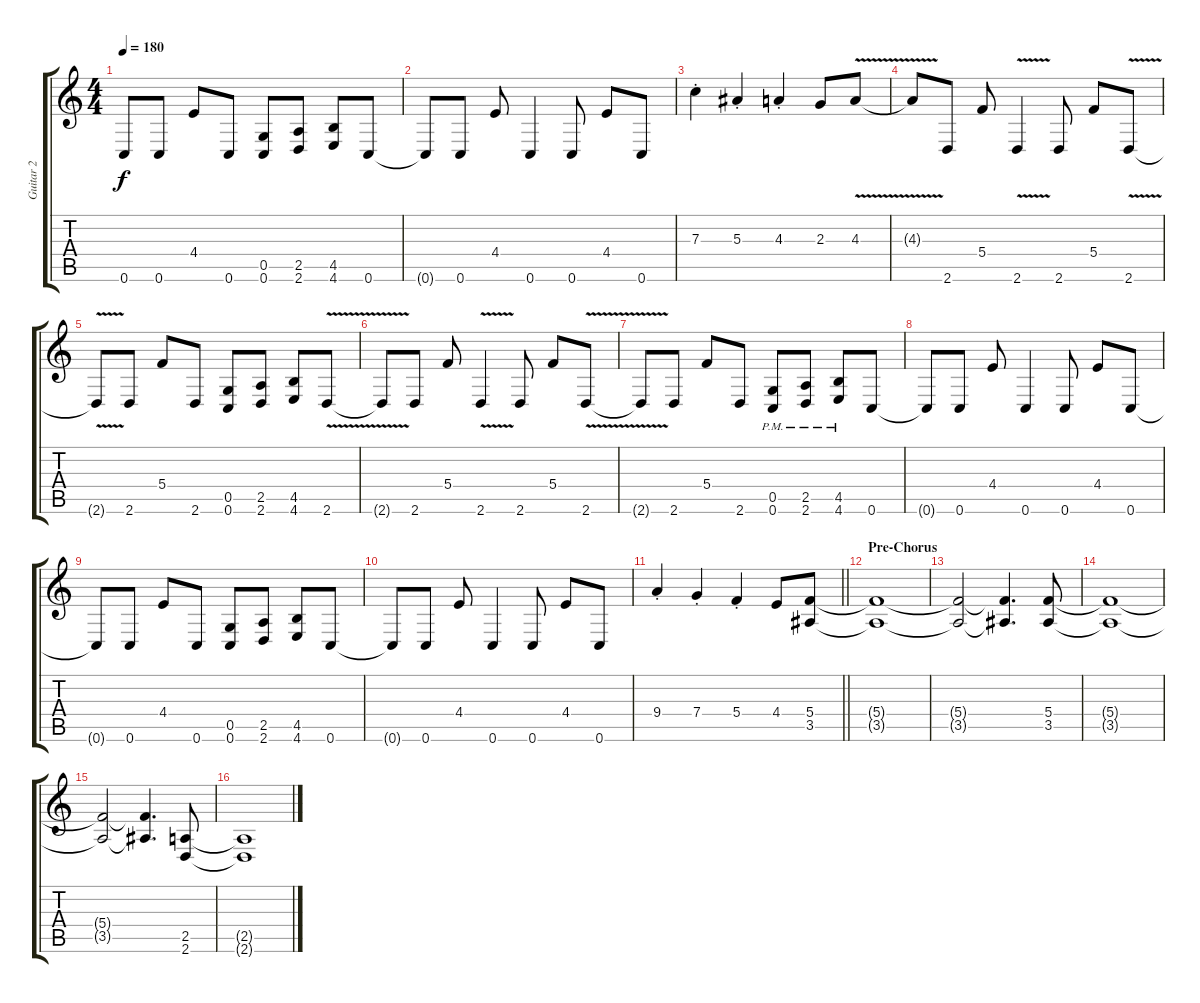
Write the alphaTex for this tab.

\track ("Guitar 2" "Guitar 2") {instrument distortionguitar}
\staff {score tabs}
\tuning (D4 A3 F3 C3 G2 C2) {hide}
\ts (4 4)
\tempo 180
\clef g2
\ks c
0.6{t}.8{dy f} 0.6.8 4.4.8 0.6.8 (0.5 0.6).8 (2.5 2.6).8 (4.5 4.6).8 0.6.8 |
0.6{t}.8 0.6.8 4.4.8 0.6.4 0.6.8 4.4.8 0.6.8 |
7.3{st}.4 5.3{st}.4 4.3{st}.4 2.3.8 4.3{v}.8 |
4.3{t}.8 2.6.8 5.4.8 2.6{v}.4 2.6.8 5.4.8 2.6{v}.8 |
2.6{t}.8 2.6.8 5.4.8 2.6.8 (0.5 0.6).8 (2.5 2.6).8 (4.5 4.6).8 2.6{v}.8 |
2.6{t}.8 2.6.8 5.4.8 2.6{v}.4 2.6.8 5.4.8 2.6{v}.8 |
2.6{t}.8 2.6.8 5.4.8 2.6.8 (0.5{pm} 0.6{pm}).8 (2.5{pm} 2.6{pm}).8 (4.5{pm} 4.6{pm}).8 0.6.8 |
0.6{t}.8 0.6.8 4.4.8 0.6.4 0.6.8 4.4.8 0.6.8 |
0.6{t}.8 0.6.8 4.4.8 0.6.8 (0.5 0.6).8 (2.5 2.6).8 (4.5 4.6).8 0.6.8 |
0.6{t}.8 0.6.8 4.4.8 0.6.4 0.6.8 4.4.8 0.6.8 |
\barLineRight lightlight
9.4{st}.4 7.4{st}.4 5.4{st}.4 4.4.8 (5.4 3.5).8{balance 11} |
\section ("" "Pre-Chorus")
(5.4{t} 3.5{t}).1 |
(5.4{t} 3.5{t}).2 (5.4{t} 3.5{t}).4{d} (5.4 3.5).8 |
(5.4{t} 3.5{t}).1 |
(5.4{t} 3.5{t}).2 (5.4{t} 3.5{t}).4{d} (2.5 2.6).8 |
(2.5{t} 2.6{t}).1
